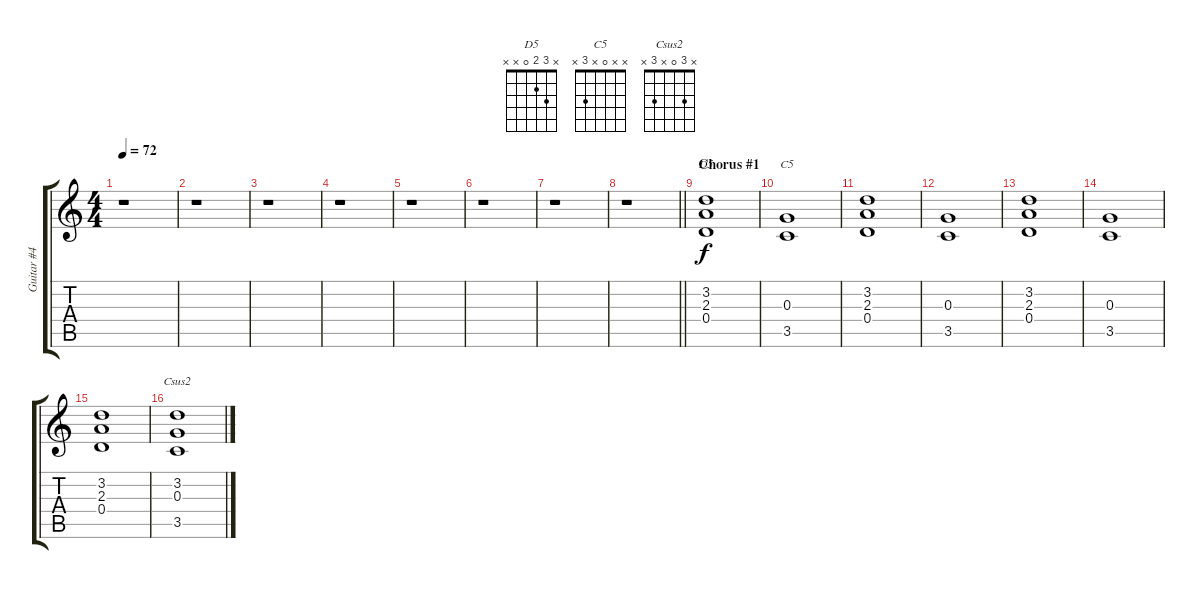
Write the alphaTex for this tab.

\track ("Guitar #4" "Guitar #4") {instrument distortionguitar}
\staff {score tabs}
\tuning (E4 B3 G3 D3 A2 E2) {hide}
\chord ("D5" x 3 2 0 x x)
\chord ("C5" x x 0 x 3 x)
\chord ("Csus2" x 3 0 x 3 x)
\ts (4 4)
\tempo 72
\clef g2
\ks c
r.1{dy f} |
r.1 |
r.1 |
r.1 |
r.1 |
r.1 |
r.1 |
\barLineRight lightlight
r.1 |
\section ("" "Chorus #1")
(3.2 2.3 0.4).1{ch "D5"} |
(0.3 3.5).1{ch "C5"} |
(3.2 2.3 0.4).1 |
(0.3 3.5).1 |
(3.2 2.3 0.4).1 |
(0.3 3.5).1 |
(3.2 2.3 0.4).1 |
(3.2 0.3 3.5).1{ch "Csus2"}
